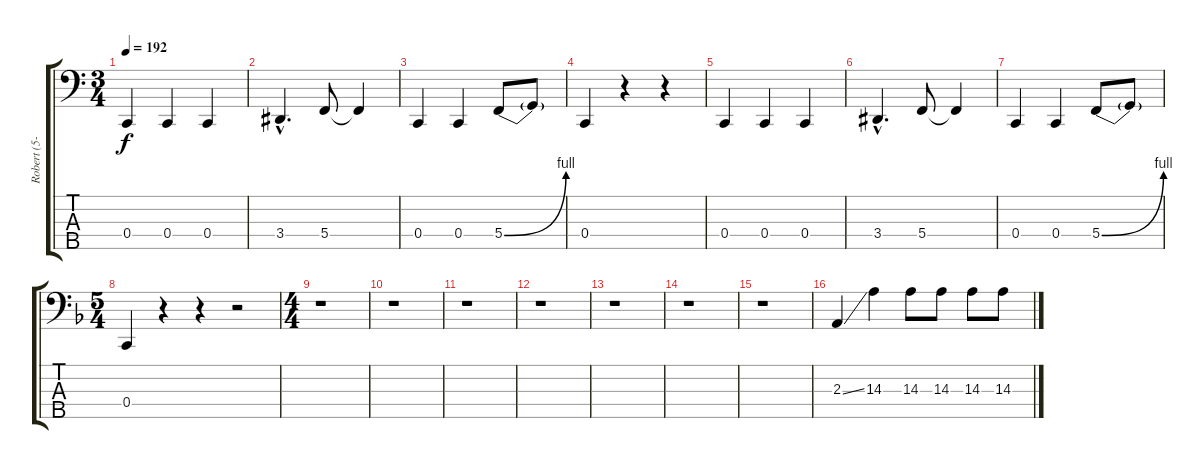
\track ("Robert (5-String Bass Gtr.)" "Robert (5-") {instrument electricbassfinger}
\staff {score tabs}
\tuning (F2 C2 G1 C1 A0) {hide}
\ts (3 4)
\tempo 192
\clef f4
\ks c
0.4.4{dy f} 0.4.4 0.4.4 |
3.4{hac}.4{d} 5.4.8 5.4{t}.4 |
0.4.4 0.4.4 5.4{be (bend 0 0 60 4)}.8 5.4{t}.8 |
0.4.4 r.4 r.4 |
0.4.4 0.4.4 0.4.4 |
3.4{hac}.4{d} 5.4.8 5.4{t}.4 |
0.4.4 0.4.4 5.4{be (bend 0 0 60 4)}.8 5.4{t}.8 |
\ts (5 4)
\ks f
0.4.4 r.4 r.4 r.2 |
\ts (4 4)
r.1 |
r.1 |
r.1 |
r.1 |
r.1 |
r.1 |
r.1 |
2.3{ss}.4 14.3.4 14.3.8 14.3.8 14.3.8 14.3.8
